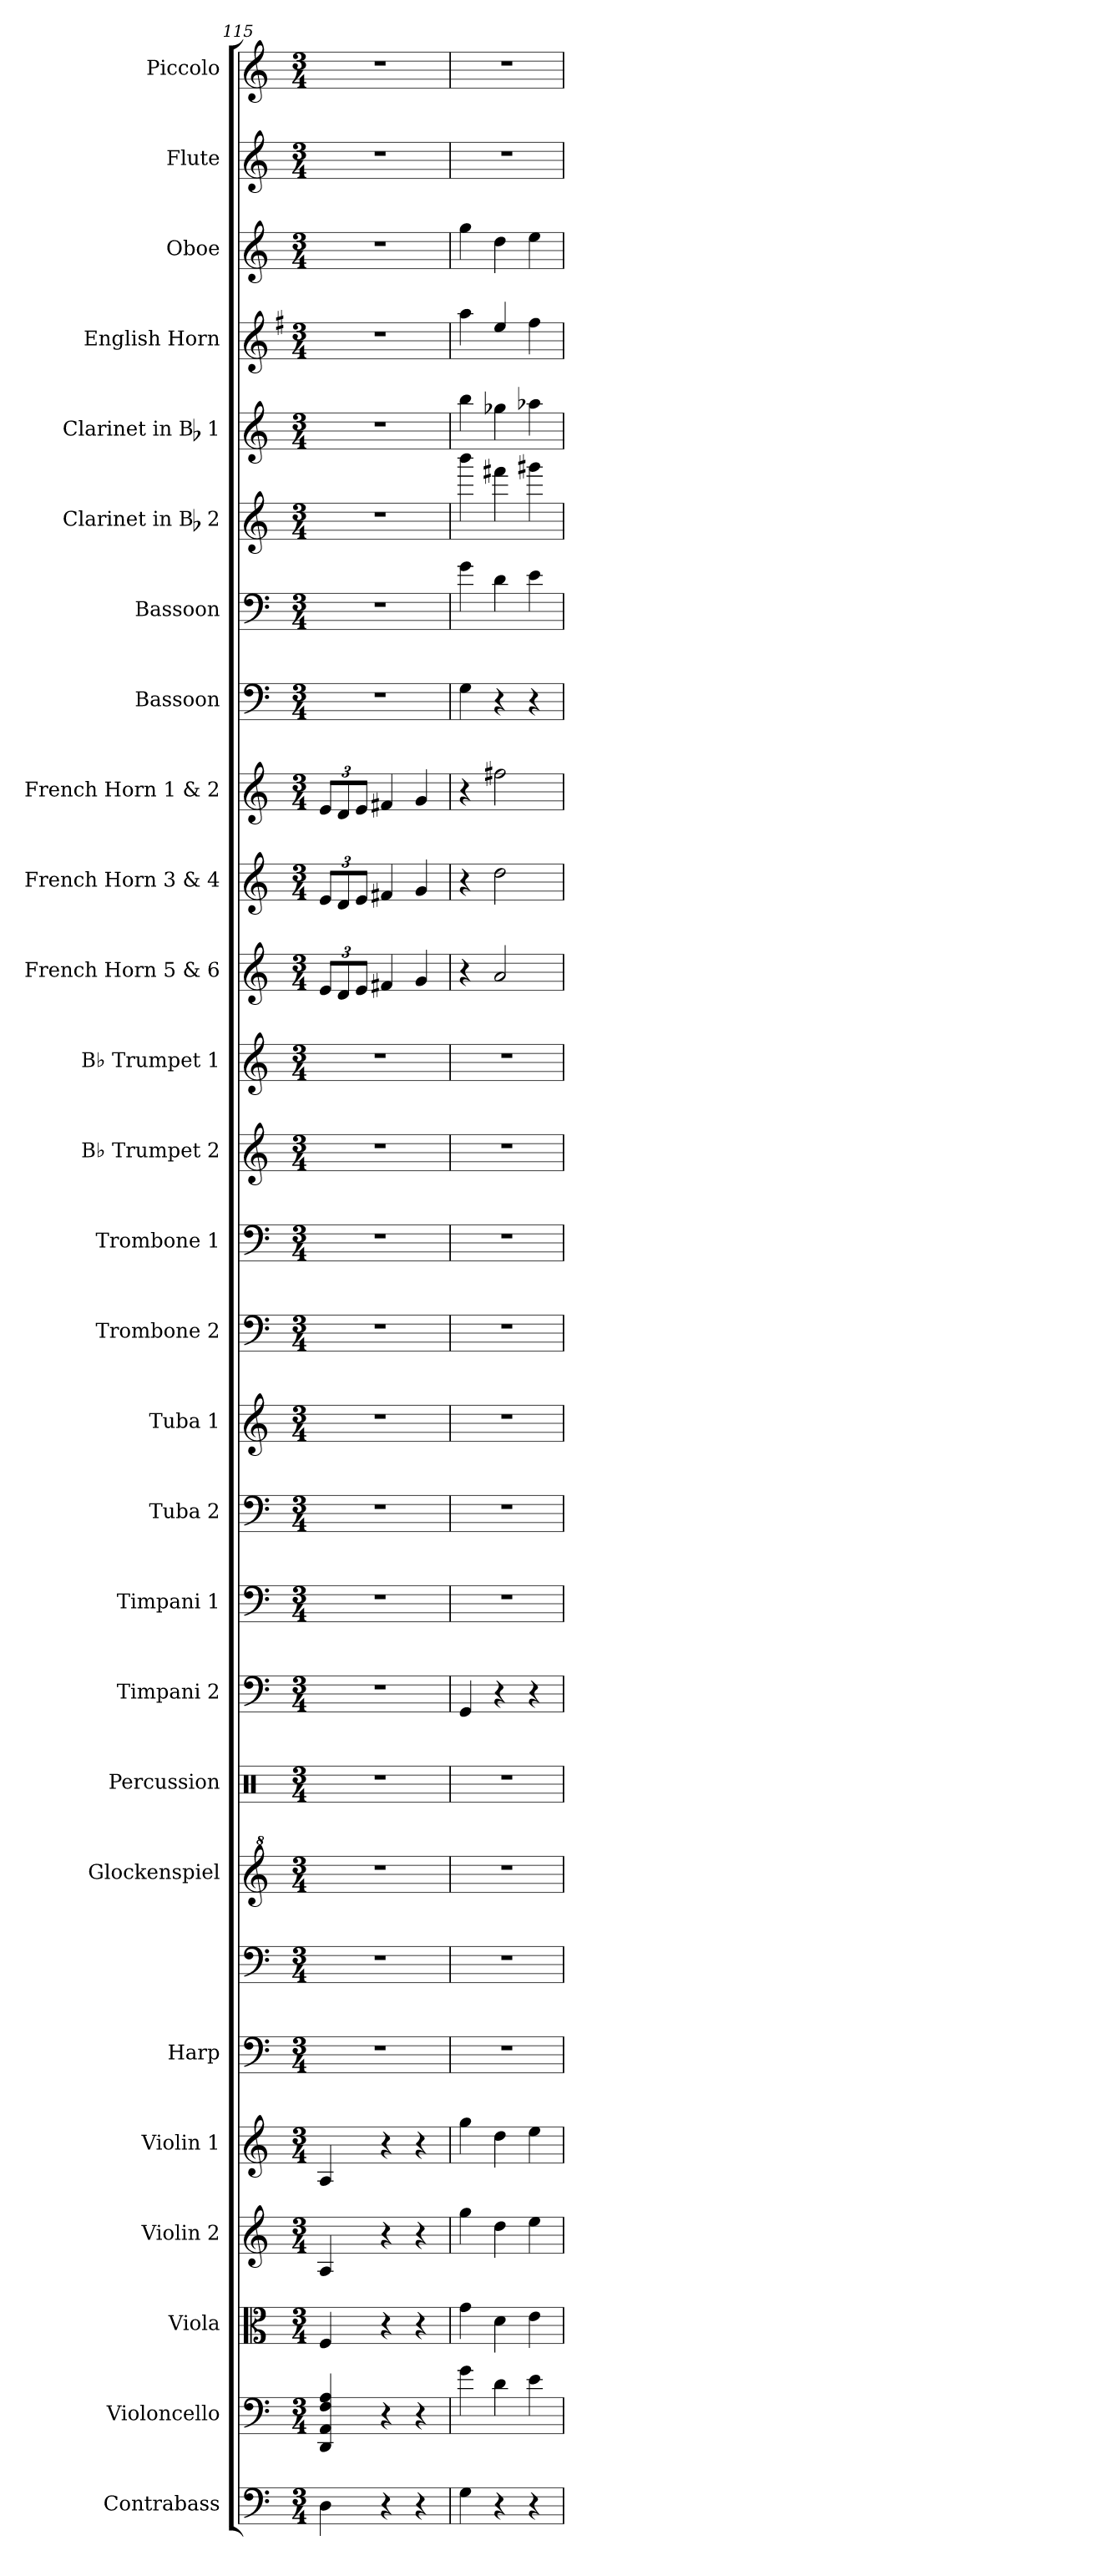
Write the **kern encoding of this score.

**kern	**kern	**kern	**kern	**kern	**kern	**kern	**kern	**kern	**kern	**kern	**kern	**kern	**kern	**kern	**kern	**kern	**kern	**kern	**kern	**kern	**kern	**kern	**kern	**kern	**kern	**kern	**kern
*part27	*part26	*part25	*part24	*part23	*part22	*part22	*part21	*part20	*part19	*part18	*part17	*part16	*part15	*part14	*part13	*part12	*part11	*part10	*part9	*part8	*part7	*part6	*part5	*part4	*part3	*part2	*part1
*staff28	*staff27	*staff26	*staff25	*staff24	*staff23	*staff22	*staff21	*staff20	*staff19	*staff18	*staff17	*staff16	*staff15	*staff14	*staff13	*staff12	*staff11	*staff10	*staff9	*staff8	*staff7	*staff6	*staff5	*staff4	*staff3	*staff2	*staff1
*I"Contrabass	*I"Violoncello	*I"Viola	*I"Violin 2	*I"Violin 1	*I"Harp	*	*I"Glockenspiel	*I"Percussion	*I"Timpani 2	*I"Timpani 1	*I"Tuba 2	*I"Tuba 1	*I"Trombone 2	*I"Trombone 1	*I"B♭ Trumpet 2	*I"B♭ Trumpet 1	*I"French Horn 5 &amp; 6	*I"French Horn 3 &amp; 4	*I"French Horn 1 &amp; 2	*I"Bassoon	*I"Bassoon	*I"Clarinet in Bb 2	*I"Clarinet in Bb 1	*I"English Horn	*I"Oboe	*I"Flute	*I"Piccolo
*I'Cbs.	*I'Vlc.	*I'Vla.	*I'Vln. 2	*I'Vln. 1	*I'Hrp.	*	*I'Glk.	*I'Perc.	*I'Timp. 2	*I'Timp. 1	*I'Tba. 2	*I'Tba. 1	*I'Tbn. 2	*I'Tbn. 1	*I'B♭ Tpt. 2	*I'B♭ Tpt. 1	*I'F Hn. 5 &amp; 6	*I'F Hn. 3 &amp; 4	*I'F Hn. 1 &amp; 2	*I'Bsn.	*I'Bsn.	*	*	*I'Eng Hn.	*I'Ob.	*I'Fl.	*I'Pic.
*clefF4	*clefF4	*clefC3	*clefG2	*clefG2	*clefF4	*clefF4	*clefG^2	*clefX	*clefF4	*clefF4	*clefF4	*clefG2	*clefF4	*clefF4	*clefG2	*clefG2	*clefG2	*clefG2	*clefG2	*clefF4	*clefF4	*clefG2	*clefG2	*clefG2	*clefG2	*clefG2	*clefG2
*	*	*	*	*	*	*	*	*	*	*	*	*	*	*	*ITrd1c2	*ITrd1c2	*ITrd4c7	*ITrd4c7	*ITrd4c7	*	*	*ITrd-5c-8	*ITrd-5c-8	*ITrd4c7	*	*	*
*k[]	*k[]	*k[]	*k[]	*k[]	*k[]	*k[]	*k[]	*k[]	*k[]	*k[]	*k[]	*k[]	*k[]	*k[]	*k[b-e-]	*k[b-e-]	*k[b-]	*k[b-]	*k[b-]	*k[]	*k[]	*k[b-e-a-d-]	*k[b-e-a-d-]	*k[]	*k[]	*k[]	*k[]
*M3/4	*M3/4	*M3/4	*M3/4	*M3/4	*M3/4	*M3/4	*M3/4	*M3/4	*M3/4	*M3/4	*M3/4	*M3/4	*M3/4	*M3/4	*M3/4	*M3/4	*M3/4	*M3/4	*M3/4	*M3/4	*M3/4	*M3/4	*M3/4	*M3/4	*M3/4	*M3/4	*M3/4
*	*	*	*	*	*	*	*	*	*	*	*	*	*	*	*	*	*Xbrackettup	*Xbrackettup	*Xbrackettup	*	*	*	*	*	*	*	*
=115	=115	=115	=115	=115	=115	=115	=115	=115	=115	=115	=115	=115	=115	=115	=115	=115	=115	=115	=115	=115	=115	=115	=115	=115	=115	=115	=115
4D\	4DD/ 4AA/ 4F/ 4A/	4F/	4A/	4A/	2.r	2.r	2.r	2.r	2.r	2.r	2.r	2.r	2.r	2.r	2.r	2.r	12A/L	12A/L	12A/L	2.r	2.r	2.r	2.r	2.r	2.r	2.r	2.r
.	.	.	.	.	.	.	.	.	.	.	.	.	.	.	.	.	12G/	12G/	12G/	.	.	.	.	.	.	.	.
.	.	.	.	.	.	.	.	.	.	.	.	.	.	.	.	.	12A/J	12A/J	12A/J	.	.	.	.	.	.	.	.
4r	4r	4r	4r	4r	.	.	.	.	.	.	.	.	.	.	.	.	4Bn/	4Bn/	4Bn/	.	.	.	.	.	.	.	.
4r	4r	4r	4r	4r	.	.	.	.	.	.	.	.	.	.	.	.	4c/	4c/	4c/	.	.	.	.	.	.	.	.
=116	=116	=116	=116	=116	=116	=116	=116	=116	=116	=116	=116	=116	=116	=116	=116	=116	=116	=116	=116	=116	=116	=116	=116	=116	=116	=116	=116
4G\	4g\	4g\	4gg\	4gg\	2.r	2.r	2.r	2.r	4GG/	2.r	2.r	2.r	2.r	2.r	2.r	2.r	4r	4r	4r	4G\	4g\	4gggg\	4ggg\	4dd\	4gg\	2.r	2.r
4r	4d\	4d\	4dd\	4dd\	.	.	.	.	4r	.	.	.	.	.	.	.	2d/	2g\	2bn\	4r	4d\	4ddddn\	4eee--X\	4a/	4dd\	.	.
4r	4e\	4e\	4ee\	4ee\	.	.	.	.	4r	.	.	.	.	.	.	.	.	.	.	4r	4e\	4eeeen\	4fff-X\	4b\	4ee\	.	.
=	=	=	=	=	=	=	=	=	=	=	=	=	=	=	=	=	=	=	=	=	=	=	=	=	=	=	=
*-	*-	*-	*-	*-	*-	*-	*-	*-	*-	*-	*-	*-	*-	*-	*-	*-	*-	*-	*-	*-	*-	*-	*-	*-	*-	*-	*-
